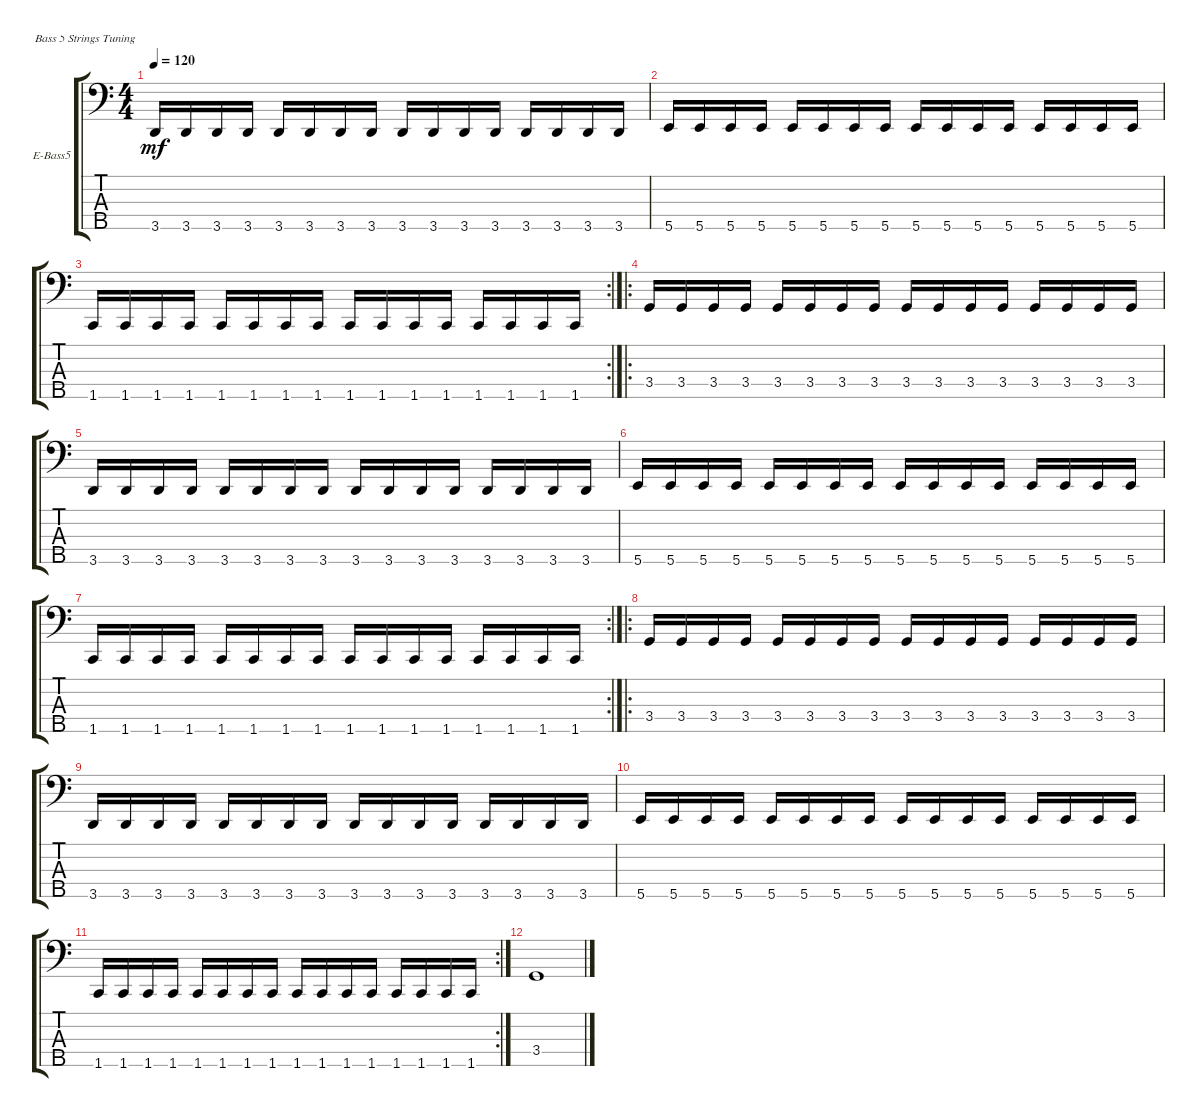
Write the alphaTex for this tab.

\defaultSystemsLayout 4
\bracketExtendMode groupsimilarinstruments
\firstSystemTrackNameOrientation horizontal
\otherSystemsTrackNameOrientation horizontal
\track ("Electric Bass" "E-Bass5") {instrument electricbassfinger}
\staff {score tabs}
\tuning (G2 D2 A1 E1 B0)
\ts (4 4)
\tempo 120
\clef f4
\ks c
3.5.16{dy mf} 3.5.16 3.5.16 3.5.16 3.5.16 3.5.16 3.5.16 3.5.16 3.5.16 3.5.16 3.5.16 3.5.16 3.5.16 3.5.16 3.5.16 3.5.16 |
5.5.16 5.5.16 5.5.16 5.5.16 5.5.16 5.5.16 5.5.16 5.5.16 5.5.16 5.5.16 5.5.16 5.5.16 5.5.16 5.5.16 5.5.16 5.5.16 |
\rc 2
1.5.16 1.5.16 1.5.16 1.5.16 1.5.16 1.5.16 1.5.16 1.5.16 1.5.16 1.5.16 1.5.16 1.5.16 1.5.16 1.5.16 1.5.16 1.5.16 |
\ro
3.4.16 3.4.16 3.4.16 3.4.16 3.4.16 3.4.16 3.4.16 3.4.16 3.4.16 3.4.16 3.4.16 3.4.16 3.4.16 3.4.16 3.4.16 3.4.16 |
3.5.16 3.5.16 3.5.16 3.5.16 3.5.16 3.5.16 3.5.16 3.5.16 3.5.16 3.5.16 3.5.16 3.5.16 3.5.16 3.5.16 3.5.16 3.5.16 |
5.5.16 5.5.16 5.5.16 5.5.16 5.5.16 5.5.16 5.5.16 5.5.16 5.5.16 5.5.16 5.5.16 5.5.16 5.5.16 5.5.16 5.5.16 5.5.16 |
\rc 2
1.5.16 1.5.16 1.5.16 1.5.16 1.5.16 1.5.16 1.5.16 1.5.16 1.5.16 1.5.16 1.5.16 1.5.16 1.5.16 1.5.16 1.5.16 1.5.16 |
\ro
3.4.16 3.4.16 3.4.16 3.4.16 3.4.16 3.4.16 3.4.16 3.4.16 3.4.16 3.4.16 3.4.16 3.4.16 3.4.16 3.4.16 3.4.16 3.4.16 |
3.5.16 3.5.16 3.5.16 3.5.16 3.5.16 3.5.16 3.5.16 3.5.16 3.5.16 3.5.16 3.5.16 3.5.16 3.5.16 3.5.16 3.5.16 3.5.16 |
5.5.16 5.5.16 5.5.16 5.5.16 5.5.16 5.5.16 5.5.16 5.5.16 5.5.16 5.5.16 5.5.16 5.5.16 5.5.16 5.5.16 5.5.16 5.5.16 |
\rc 2
1.5.16 1.5.16 1.5.16 1.5.16 1.5.16 1.5.16 1.5.16 1.5.16 1.5.16 1.5.16 1.5.16 1.5.16 1.5.16 1.5.16 1.5.16 1.5.16 |
3.4.1
